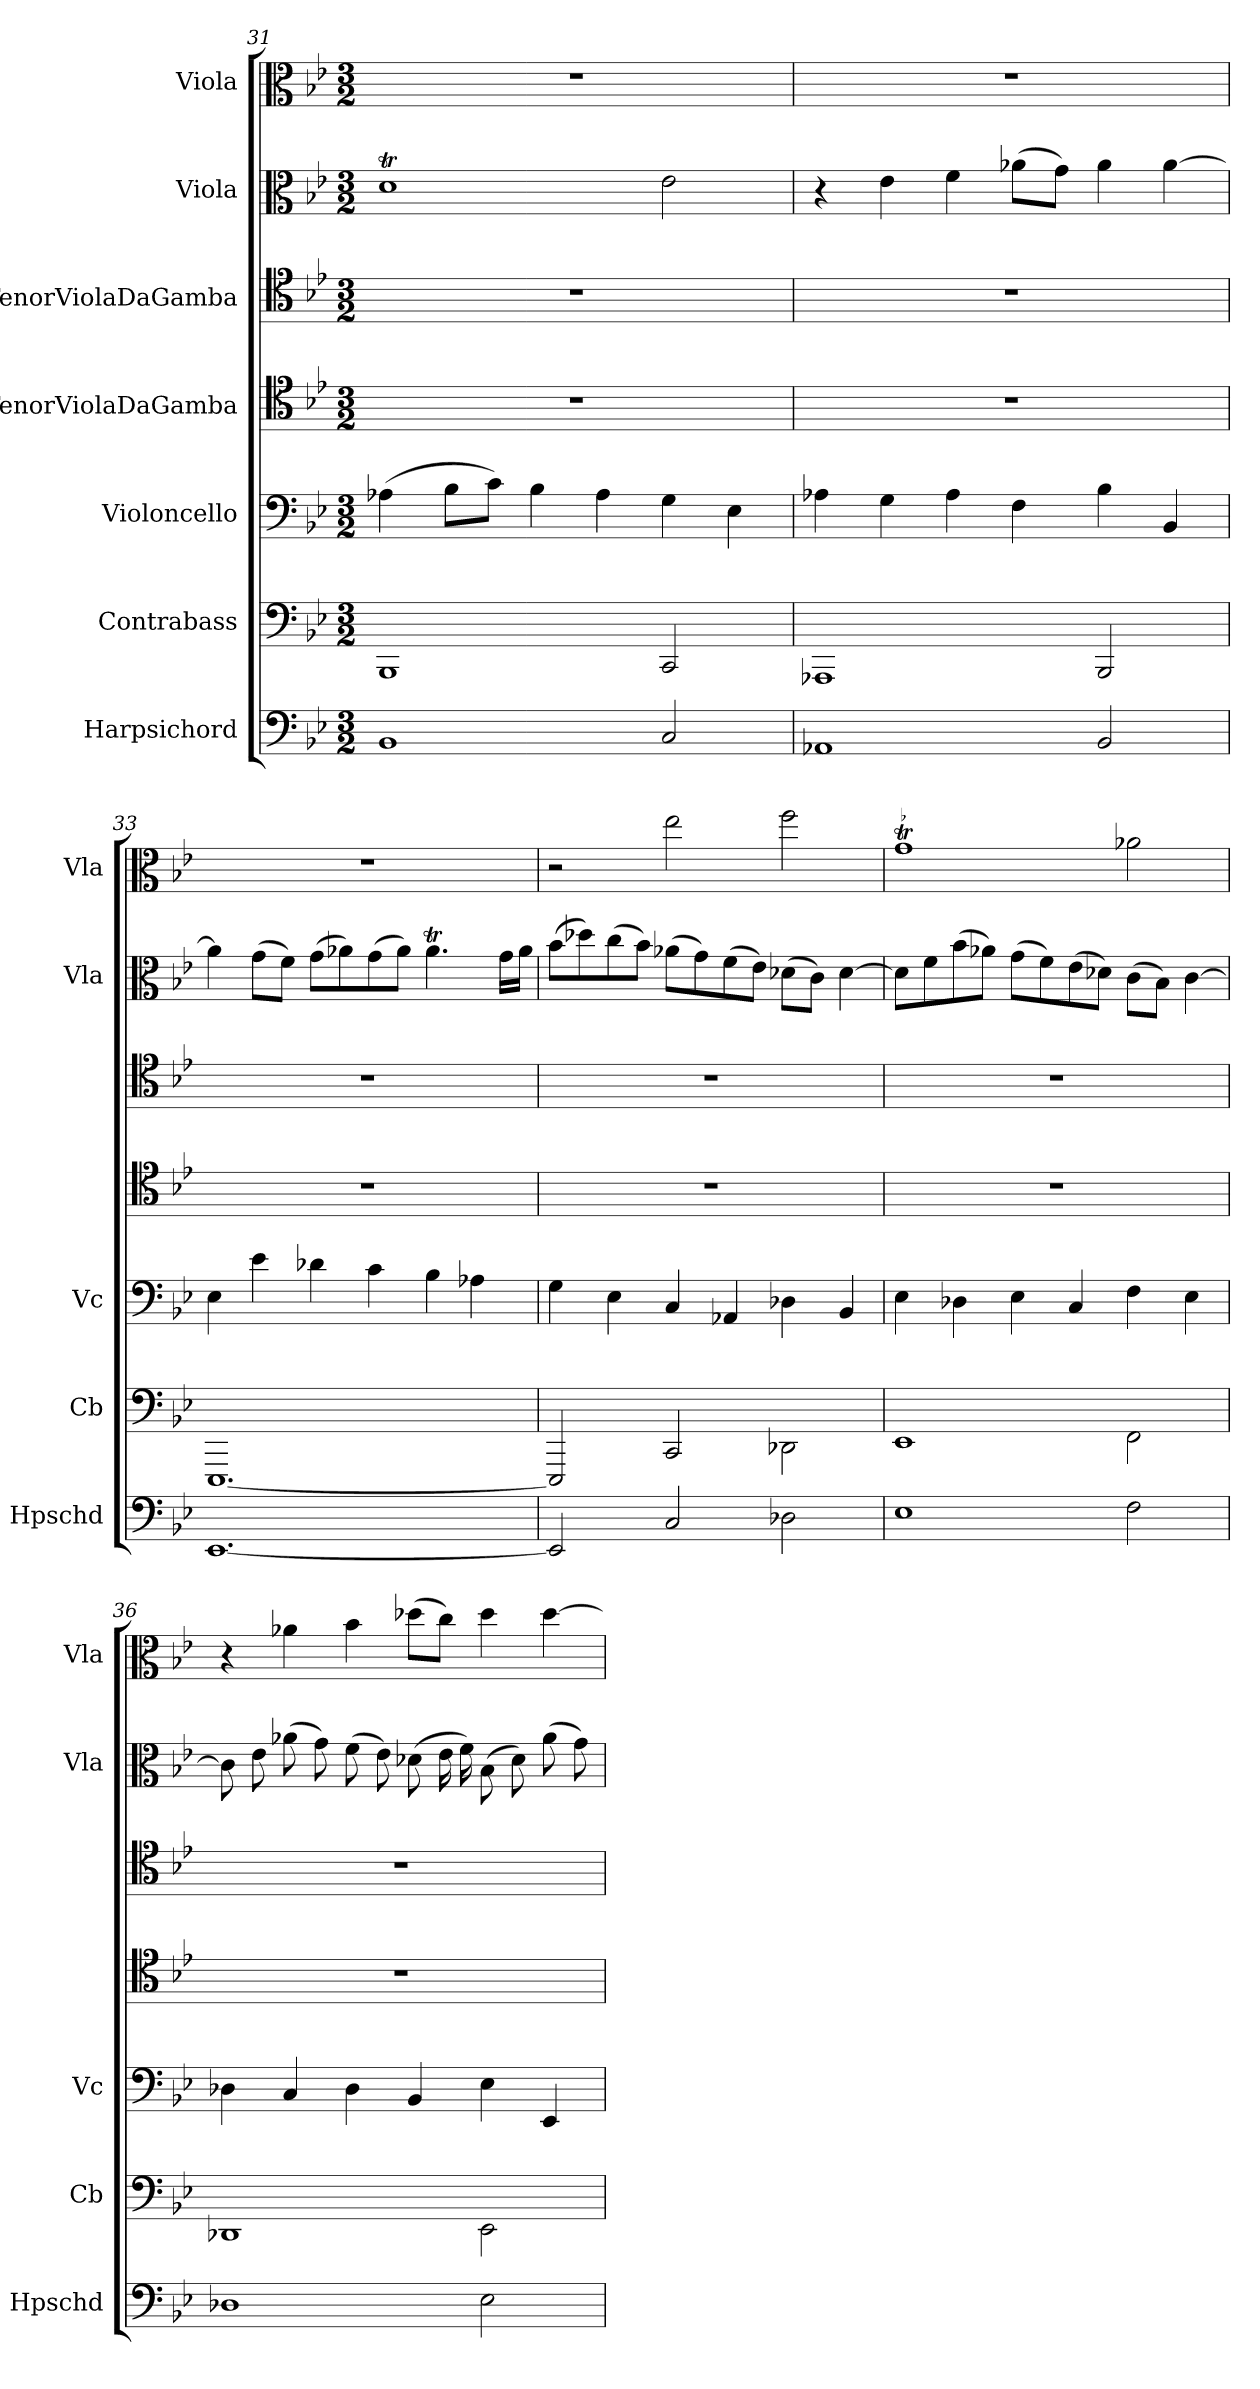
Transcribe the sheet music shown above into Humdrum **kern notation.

**kern	**kern	**kern	**kern	**kern	**kern	**kern
*part7	*part6	*part5	*part4	*part3	*part2	*part1
*staff7	*staff6	*staff5	*staff4	*staff3	*staff2	*staff1
*I"Harpsichord	*I"Contrabass	*I"Violoncello	*I"TenorViolaDaGamba	*I"TenorViolaDaGamba	*I"Viola	*I"Viola
*I'Hpschd	*I'Cb	*I'Vc	*	*	*I'Vla	*I'Vla
*clefF4	*clefF4	*clefF4	*clefC4	*clefC4	*clefC3	*clefC3
*k[b-e-]	*k[b-e-]	*k[b-e-]	*k[b-e-]	*k[b-e-]	*k[b-e-]	*k[b-e-]
*M3/2	*M3/2	*M3/2	*M3/2	*M3/2	*M3/2	*M3/2
=31	=31	=31	=31	=31	=31	=31
1BB-/	1BBB-/	(4A-X\	1.r	1.r	1dt\	1.r
.	.	8B-\L	.	.	.	.
.	.	8c\J)	.	.	.	.
.	.	4B-\	.	.	.	.
.	.	4A-\	.	.	.	.
2C/	2CC/	4G\	.	.	2e-\	.
.	.	4E-\	.	.	.	.
=32	=32	=32	=32	=32	=32	=32
1AA-X/	1AAA-X/	4A-X\	1.r	1.r	4r	1.r
.	.	4G\	.	.	4e-\	.
.	.	4A-\	.	.	4f\	.
.	.	4F\	.	.	(8a-X\L	.
.	.	.	.	.	8g\J)	.
2BB-/	2BBB-/	4B-\	.	.	4a-\	.
.	.	4BB-/	.	.	[4a-\	.
=33	=33	=33	=33	=33	=33	=33
[1.EE-/	[1.EEE-/	4E-\	1.r	1.r	4a-\]	1.r
.	.	4e-\	.	.	(8g\L	.
.	.	.	.	.	8f\J)	.
.	.	4d-X\	.	.	(8g\L	.
.	.	.	.	.	8a-X\)	.
.	.	4c\	.	.	(8g\	.
.	.	.	.	.	8a-\J)	.
.	.	4B-\	.	.	4.a-T\	.
.	.	4A-X\	.	.	.	.
.	.	.	.	.	16g\LL	.
.	.	.	.	.	16a-\JJ	.
=34	=34	=34	=34	=34	=34	=34
2EE-/]	2EEE-/]	4G\	1.r	1.r	(8b-\L	2r
.	.	.	.	.	8dd-X\)	.
.	.	4E-\	.	.	(8cc\	.
.	.	.	.	.	8b-\J)	.
2C/	2CC/	4C/	.	.	(8a-X\L	2ee-\
.	.	.	.	.	8g\)	.
.	.	4AA-X/	.	.	(8f\	.
.	.	.	.	.	8e-\J)	.
2D-X\	2DD-X\	4D-X\	.	.	(8d-X\L	2ff\
.	.	.	.	.	8c\J)	.
.	.	4BB-/	.	.	[4d-\	.
=35	=35	=35	=35	=35	=35	=35
!	!	!	!	!	!	!LO:TR:acc=-
1E-\	1EE-\	4E-\	1.r	1.r	8d-\L]	1gt\
.	.	.	.	.	8f\	.
.	.	4D-X\	.	.	(8b-\	.
.	.	.	.	.	8a-X\J)	.
.	.	4E-\	.	.	(8g\L	.
.	.	.	.	.	8f\)	.
.	.	4C/	.	.	(8e-\	.
.	.	.	.	.	8d-X\J)	.
2F\	2FF\	4F\	.	.	(8c\L	2a-X\
.	.	.	.	.	8B-\J)	.
.	.	4E-\	.	.	[4c\	.
=36	=36	=36	=36	=36	=36	=36
1D-X\	1DD-X\	4D-X\	1.r	1.r	8c\]	4r
.	.	.	.	.	8e-\	.
.	.	4C/	.	.	(8a-X\	4a-X\
.	.	.	.	.	8g\)	.
.	.	4D-\	.	.	(8f\	4b-\
.	.	.	.	.	8e-\)	.
.	.	4BB-/	.	.	(8d-X\	(8dd-X\L
.	.	.	.	.	16e-\	8cc\J)
.	.	.	.	.	16f\)	.
2E-\	2EE-\	4E-\	.	.	(8B-\	4dd-\
.	.	.	.	.	8d-\)	.
.	.	4EE-/	.	.	(8a-\	[4dd-\
.	.	.	.	.	8g\)	.
=	=	=	=	=	=	=
*-	*-	*-	*-	*-	*-	*-
